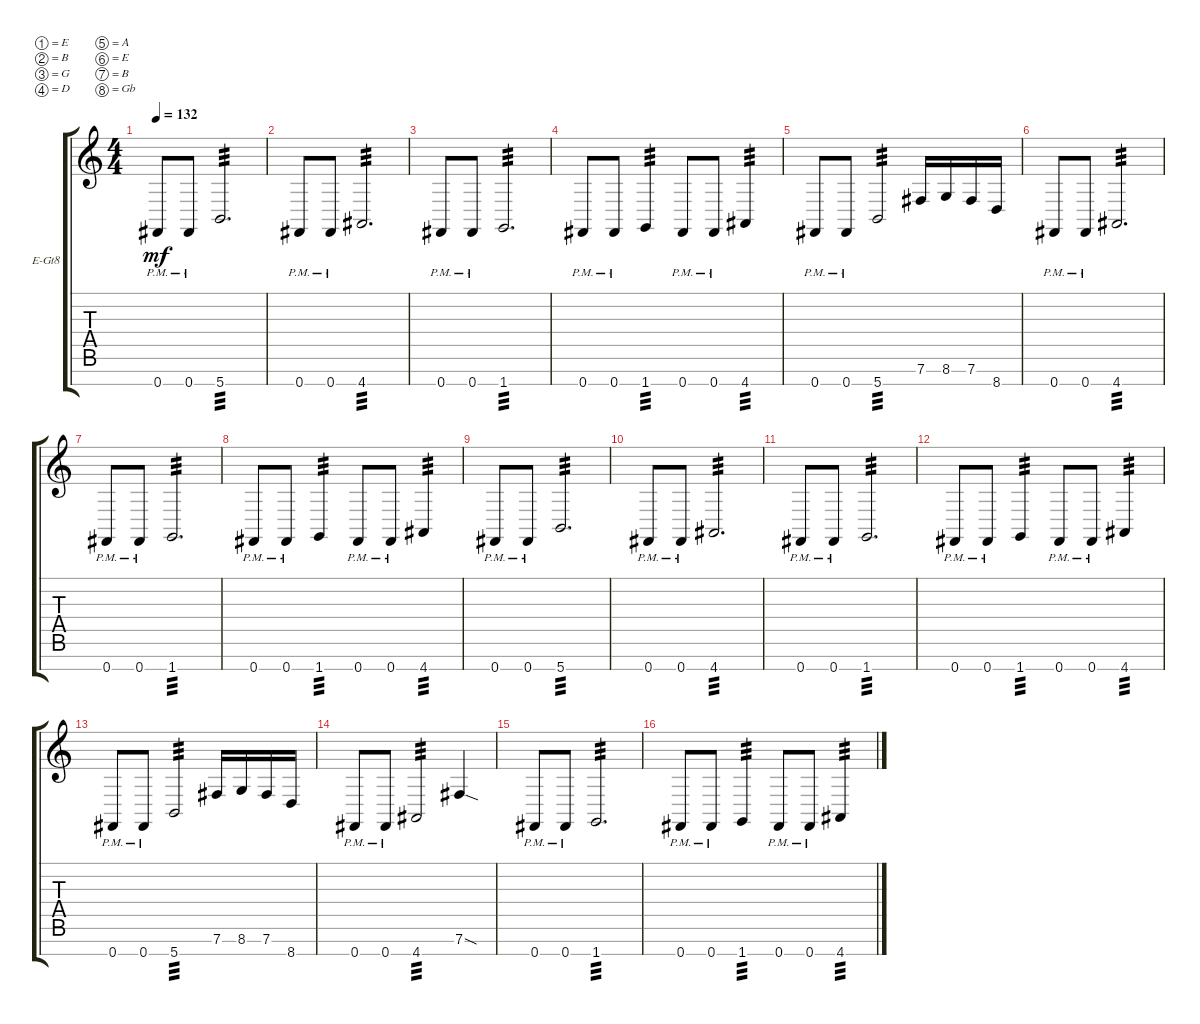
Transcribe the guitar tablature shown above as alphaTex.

\defaultSystemsLayout 4
\bracketExtendMode groupsimilarinstruments
\firstSystemTrackNameOrientation horizontal
\otherSystemsTrackNameOrientation horizontal
\track ("Electric Guitar" "E-Gt8") {instrument distortionguitar}
\staff {score tabs}
\tuning (E4 B3 G3 D3 A2 E2 B1 Gb1)
\ts (4 4)
\tempo 132
\clef g2
\ks c
0.8{pm}.8{dy mf} 0.8{pm}.8 5.8.2{d tp 3} |
0.8{pm}.8 0.8{pm}.8 4.8.2{d tp 3} |
0.8{pm}.8 0.8{pm}.8 1.8.2{d tp 3} |
0.8{pm}.8 0.8{pm}.8 1.8.4{tp 3} 0.8{pm}.8 0.8{pm}.8 4.8.4{tp 3} |
0.8{pm}.8 0.8{pm}.8 5.8.2{tp 3} 7.7.16 8.7.16 7.7.16 8.8.16 |
0.8{pm}.8 0.8{pm}.8 4.8.2{d tp 3} |
0.8{pm}.8 0.8{pm}.8 1.8.2{d tp 3} |
0.8{pm}.8 0.8{pm}.8 1.8.4{tp 3} 0.8{pm}.8 0.8{pm}.8 4.8.4{tp 3} |
0.8{pm}.8 0.8{pm}.8 5.8.2{d tp 3} |
0.8{pm}.8 0.8{pm}.8 4.8.2{d tp 3} |
0.8{pm}.8 0.8{pm}.8 1.8.2{d tp 3} |
0.8{pm}.8 0.8{pm}.8 1.8.4{tp 3} 0.8{pm}.8 0.8{pm}.8 4.8.4{tp 3} |
0.8{pm}.8 0.8{pm}.8 5.8.2{tp 3} 7.7.16 8.7.16 7.7.16 8.8.16 |
0.8{pm}.8 0.8{pm}.8 4.8.2{tp 3} 7.7{sod}.4 |
0.8{pm}.8 0.8{pm}.8 1.8.2{d tp 3} |
0.8{pm}.8 0.8{pm}.8 1.8.4{tp 3} 0.8{pm}.8 0.8{pm}.8 4.8.4{tp 3}
